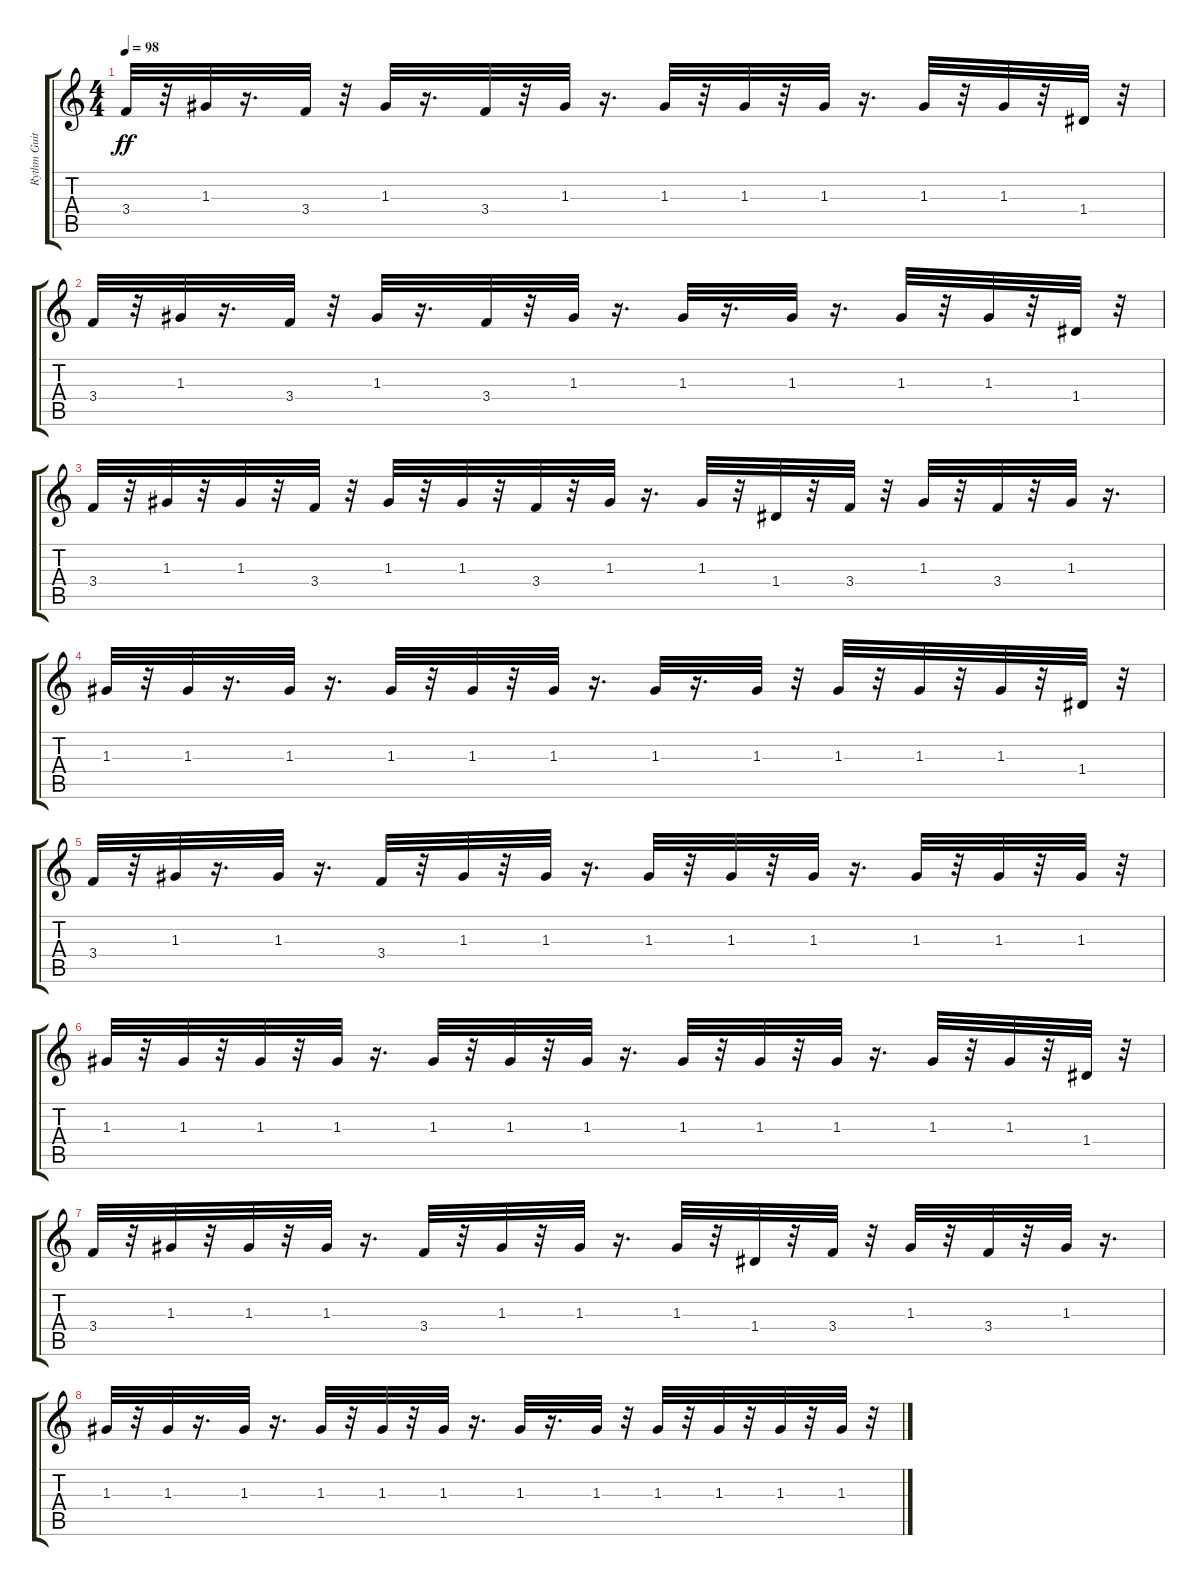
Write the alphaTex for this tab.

\track ("Rythm Guitar" "Rythm Guit") {instrument electricguitarmuted}
\staff {score tabs}
\tuning (E4 B3 G3 D3 A2 E2) {hide}
\ts (4 4)
\tempo 98
\clef g2
\ks c
3.4.32{dy ff} r.32 1.3.32 r.16{d} 3.4.32 r.32 1.3.32 r.16{d} 3.4.32 r.32 1.3.32 r.16{d} 1.3.32 r.32 1.3.32 r.32 1.3.32 r.16{d} 1.3.32 r.32 1.3.32 r.32 1.4.32 r.32 |
3.4.32 r.32 1.3.32 r.16{d} 3.4.32 r.32 1.3.32 r.16{d} 3.4.32 r.32 1.3.32 r.16{d} 1.3.32 r.16{d} 1.3.32 r.16{d} 1.3.32 r.32 1.3.32 r.32 1.4.32 r.32 |
3.4.32 r.32 1.3.32 r.32 1.3.32 r.32 3.4.32 r.32 1.3.32 r.32 1.3.32 r.32 3.4.32 r.32 1.3.32 r.16{d} 1.3.32 r.32 1.4.32 r.32 3.4.32 r.32 1.3.32 r.32 3.4.32 r.32 1.3.32 r.16{d} |
1.3.32 r.32 1.3.32 r.16{d} 1.3.32 r.16{d} 1.3.32 r.32 1.3.32 r.32 1.3.32 r.16{d} 1.3.32 r.16{d} 1.3.32 r.32 1.3.32 r.32 1.3.32 r.32 1.3.32 r.32 1.4.32 r.32 |
3.4.32 r.32 1.3.32 r.16{d} 1.3.32 r.16{d} 3.4.32 r.32 1.3.32 r.32 1.3.32 r.16{d} 1.3.32 r.32 1.3.32 r.32 1.3.32 r.16{d} 1.3.32 r.32 1.3.32 r.32 1.3.32 r.32 |
1.3.32 r.32 1.3.32 r.32 1.3.32 r.32 1.3.32 r.16{d} 1.3.32 r.32 1.3.32 r.32 1.3.32 r.16{d} 1.3.32 r.32 1.3.32 r.32 1.3.32 r.16{d} 1.3.32 r.32 1.3.32 r.32 1.4.32 r.32 |
3.4.32 r.32 1.3.32 r.32 1.3.32 r.32 1.3.32 r.16{d} 3.4.32 r.32 1.3.32 r.32 1.3.32 r.16{d} 1.3.32 r.32 1.4.32 r.32 3.4.32 r.32 1.3.32 r.32 3.4.32 r.32 1.3.32 r.16{d} |
1.3.32 r.32 1.3.32 r.16{d} 1.3.32 r.16{d} 1.3.32 r.32 1.3.32 r.32 1.3.32 r.16{d} 1.3.32 r.16{d} 1.3.32 r.32 1.3.32 r.32 1.3.32 r.32 1.3.32 r.32 1.3.32 r.32
